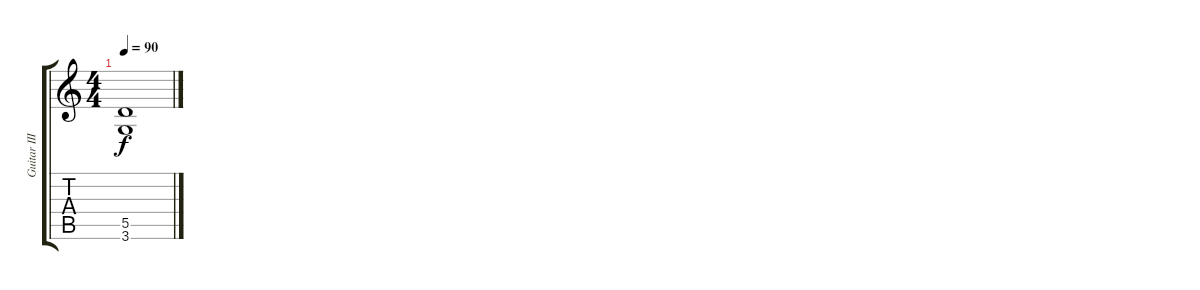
\track ("Guitar III" "Guitar III") {instrument distortionguitar}
\staff {score tabs}
\tuning (E4 B3 G3 D3 A2 E2) {hide}
\ts (4 4)
\tempo 90
\clef g2
\ks c
(5.5{t} 3.6{t}).1{dy f}
